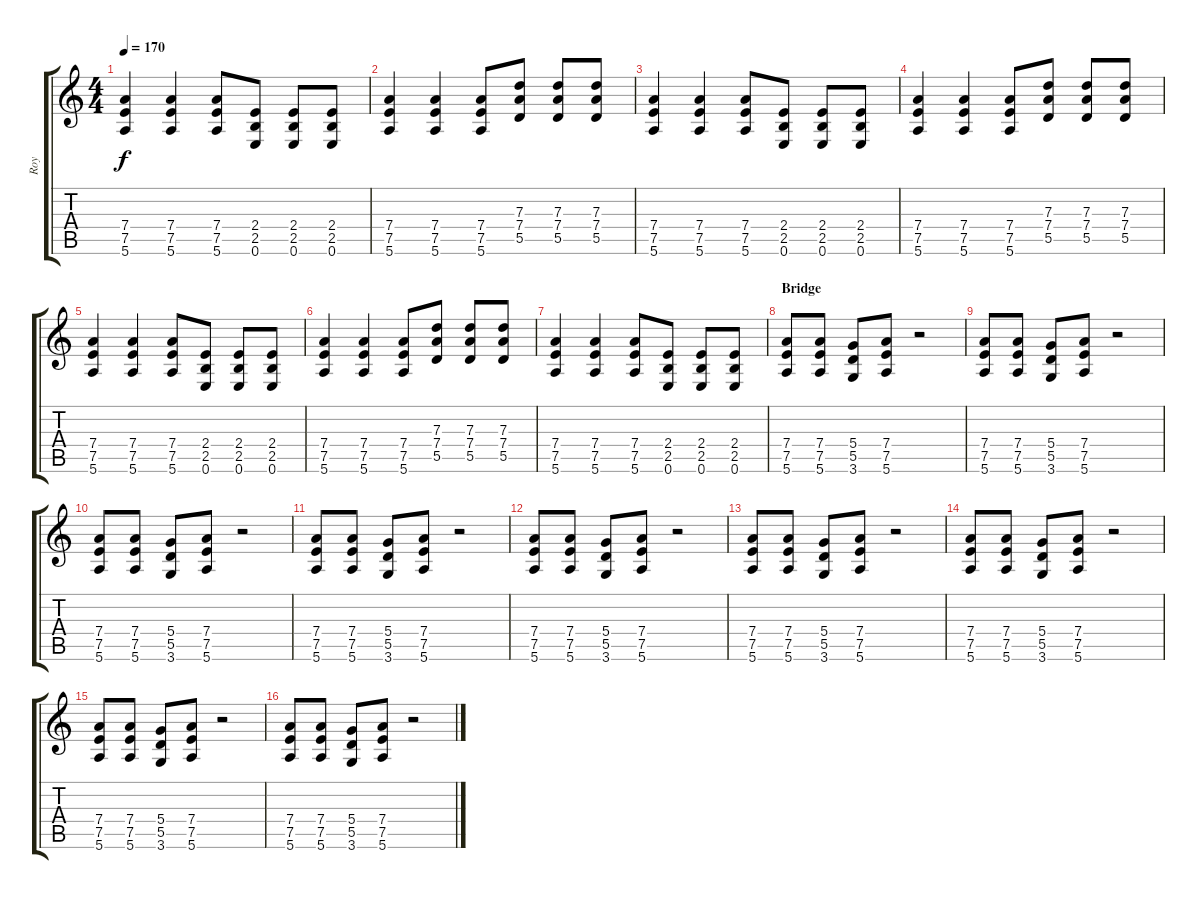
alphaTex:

\track ("Roy" "Roy") {instrument overdrivenguitar}
\staff {score tabs}
\tuning (E4 B3 G3 D3 A2 E2) {hide}
\ts (4 4)
\tempo 170
\clef g2
\ks c
(7.4 7.5 5.6).4{dy f} (7.4 7.5 5.6).4 (7.4 7.5 5.6).8 (2.4 2.5 0.6).8 (2.4 2.5 0.6).8 (2.4 2.5 0.6).8 |
(7.4 7.5 5.6).4 (7.4 7.5 5.6).4 (7.4 7.5 5.6).8 (7.3 7.4 5.5).8 (7.3 7.4 5.5).8 (7.3 7.4 5.5).8 |
(7.4 7.5 5.6).4 (7.4 7.5 5.6).4 (7.4 7.5 5.6).8 (2.4 2.5 0.6).8 (2.4 2.5 0.6).8 (2.4 2.5 0.6).8 |
(7.4 7.5 5.6).4 (7.4 7.5 5.6).4 (7.4 7.5 5.6).8 (7.3 7.4 5.5).8 (7.3 7.4 5.5).8 (7.3 7.4 5.5).8 |
(7.4 7.5 5.6).4 (7.4 7.5 5.6).4 (7.4 7.5 5.6).8 (2.4 2.5 0.6).8 (2.4 2.5 0.6).8 (2.4 2.5 0.6).8 |
(7.4 7.5 5.6).4 (7.4 7.5 5.6).4 (7.4 7.5 5.6).8 (7.3 7.4 5.5).8 (7.3 7.4 5.5).8 (7.3 7.4 5.5).8 |
(7.4 7.5 5.6).4 (7.4 7.5 5.6).4 (7.4 7.5 5.6).8 (2.4 2.5 0.6).8 (2.4 2.5 0.6).8 (2.4 2.5 0.6).8 |
\section ("" "Bridge")
(7.4 7.5 5.6).8 (7.4 7.5 5.6).8 (5.4 5.5 3.6).8 (7.4 7.5 5.6).8 r.2 |
(7.4 7.5 5.6).8 (7.4 7.5 5.6).8 (5.4 5.5 3.6).8 (7.4 7.5 5.6).8 r.2 |
(7.4 7.5 5.6).8 (7.4 7.5 5.6).8 (5.4 5.5 3.6).8 (7.4 7.5 5.6).8 r.2 |
(7.4 7.5 5.6).8 (7.4 7.5 5.6).8 (5.4 5.5 3.6).8 (7.4 7.5 5.6).8 r.2 |
(7.4 7.5 5.6).8 (7.4 7.5 5.6).8 (5.4 5.5 3.6).8 (7.4 7.5 5.6).8 r.2 |
(7.4 7.5 5.6).8 (7.4 7.5 5.6).8 (5.4 5.5 3.6).8 (7.4 7.5 5.6).8 r.2 |
(7.4 7.5 5.6).8 (7.4 7.5 5.6).8 (5.4 5.5 3.6).8 (7.4 7.5 5.6).8 r.2 |
(7.4 7.5 5.6).8 (7.4 7.5 5.6).8 (5.4 5.5 3.6).8 (7.4 7.5 5.6).8 r.2 |
(7.4 7.5 5.6).8 (7.4 7.5 5.6).8 (5.4 5.5 3.6).8 (7.4 7.5 5.6).8 r.2
